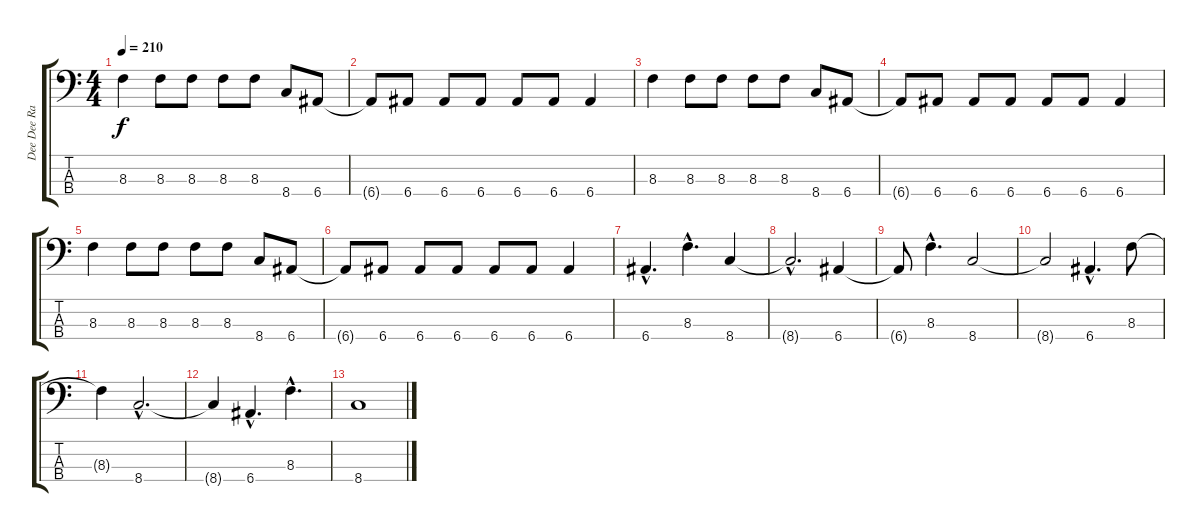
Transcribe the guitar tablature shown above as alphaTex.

\track ("Dee Dee Ramone" "Dee Dee Ra") {instrument electricbasspick}
\staff {score tabs}
\tuning (G2 D2 A1 E1) {hide}
\ts (4 4)
\tempo 210
\clef f4
\ks c
8.3.4{dy f} 8.3.8 8.3.8 8.3.8 8.3.8 8.4.8 6.4.8 |
6.4{t}.8 6.4.8 6.4.8 6.4.8 6.4.8 6.4.8 6.4.4 |
8.3.4 8.3.8 8.3.8 8.3.8 8.3.8 8.4.8 6.4.8 |
6.4{t}.8 6.4.8 6.4.8 6.4.8 6.4.8 6.4.8 6.4.4 |
8.3.4 8.3.8 8.3.8 8.3.8 8.3.8 8.4.8 6.4.8 |
6.4{t}.8 6.4.8 6.4.8 6.4.8 6.4.8 6.4.8 6.4.4 |
6.4{hac}.4{d} 8.3{hac}.4{d} 8.4.4 |
8.4{hac t}.2{d} 6.4.4 |
6.4{t}.8 8.3{hac}.4{d} 8.4.2 |
8.4{t}.2 6.4{hac}.4{d} 8.3.8 |
8.3{t}.4 8.4{hac}.2{d} |
8.4{t}.4 6.4{hac}.4{d} 8.3{hac}.4{d} |
8.4.1
